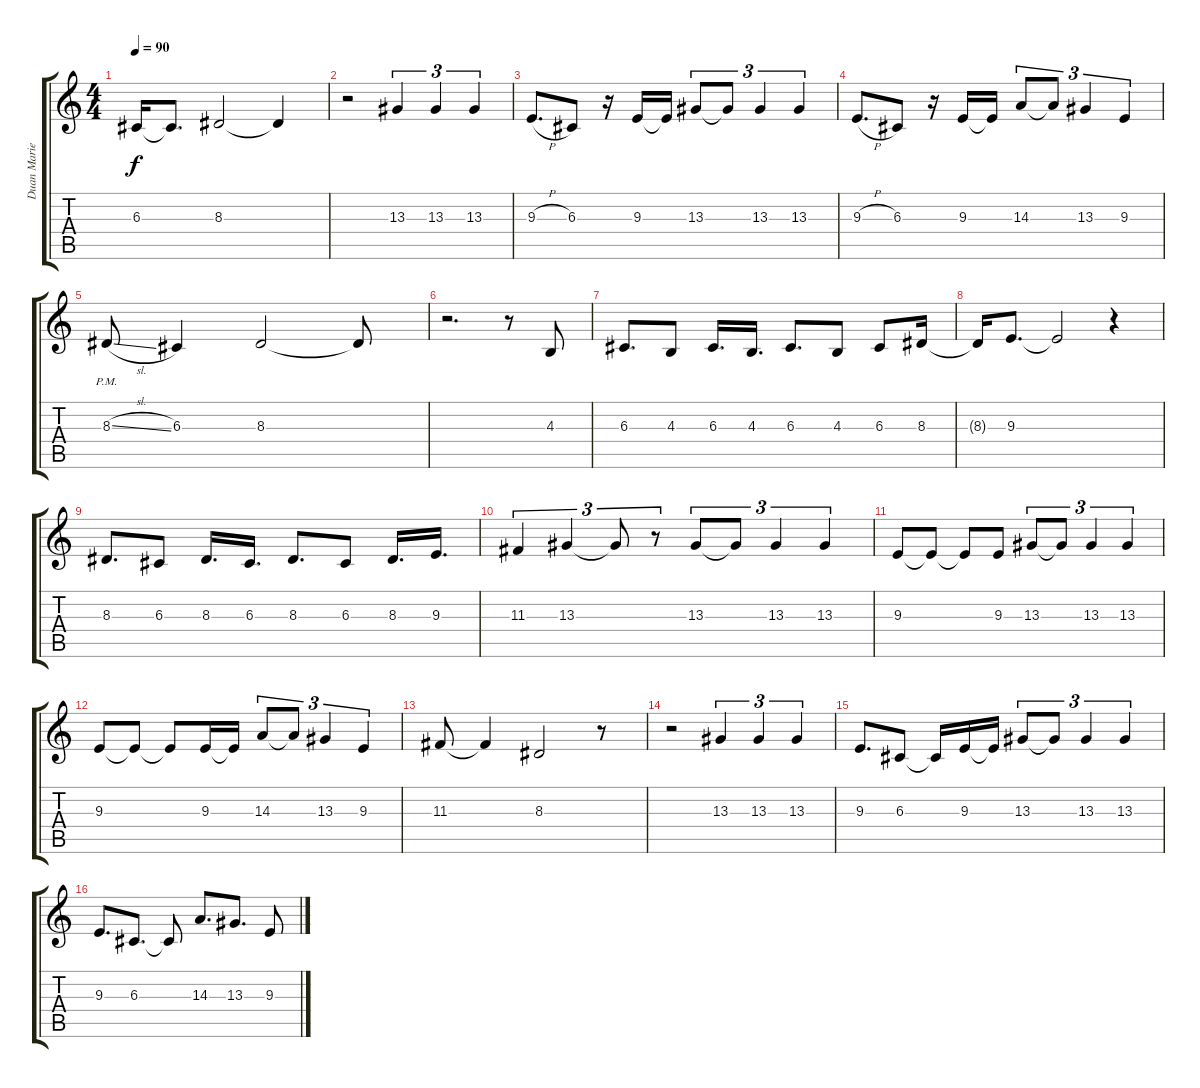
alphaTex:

\track ("Duan Marie" "Duan Marie") {solo instrument lead6voice}
\staff {score tabs}
\tuning (E4 B3 G3 D3 A2 E2) {hide}
\ts (4 4)
\tempo 90
\clef g2
\ks c
6.3{t}.16{dy f} 6.3{t}.8{d} 8.3.2 8.3{t}.4 |
r.2 13.3.4{tu (3 2)} 13.3.4{tu (3 2)} 13.3.4{tu (3 2)} |
9.3{h}.8{d} 6.3.8 r.16 9.3.16 9.3{t}.16 13.3.8{tu (3 2)} 13.3{t}.8{tu (3 2)} 13.3.4{tu (3 2)} 13.3.4{tu (3 2)} |
9.3{h}.8{d} 6.3.8 r.16 9.3.16 9.3{t}.16 14.3.8{tu (3 2)} 14.3{t}.8{tu (3 2)} 13.3.4{tu (3 2)} 9.3.4{tu (3 2)} |
8.3{sl pm}.8 6.3.4 8.3.2 8.3{t}.8 |
r.2{d} r.8 4.3.8 |
6.3.8{d} 4.3.8 6.3.16{d} 4.3.16{d} 6.3.8{d} 4.3.8 6.3.8 8.3.16 |
8.3{t}.16 9.3.8{d} 9.3{t}.2 r.4 |
8.3.8{d} 6.3.8 8.3.16{d} 6.3.16{d} 8.3.8{d} 6.3.8 8.3.16{d} 9.3.16{d} |
11.3.4{tu (3 2)} 13.3.4{tu (3 2)} 13.3{t}.8{tu (3 2)} r.8{tu (3 2)} 13.3.8{tu (3 2)} 13.3{t}.8{tu (3 2)} 13.3.4{tu (3 2)} 13.3.4{tu (3 2)} |
9.3.8 9.3{t}.8 9.3{t}.8 9.3.8 13.3.8{tu (3 2)} 13.3{t}.8{tu (3 2)} 13.3.4{tu (3 2)} 13.3.4{tu (3 2)} |
9.3.8 9.3{t}.8 9.3{t}.8 9.3.16 9.3{t}.16 14.3.8{tu (3 2)} 14.3{t}.8{tu (3 2)} 13.3.4{tu (3 2)} 9.3.4{tu (3 2)} |
11.3.8 11.3{t}.4 8.3.2 r.8 |
r.2 13.3.4{tu (3 2)} 13.3.4{tu (3 2)} 13.3.4{tu (3 2)} |
9.3.8{d} 6.3.8 6.3{t}.16 9.3.16 9.3{t}.16 13.3.8{tu (3 2)} 13.3{t}.8{tu (3 2)} 13.3.4{tu (3 2)} 13.3.4{tu (3 2)} |
9.3.8{d} 6.3.8{d} 6.3{t}.8 14.3.8{d} 13.3.8{d} 9.3.8
